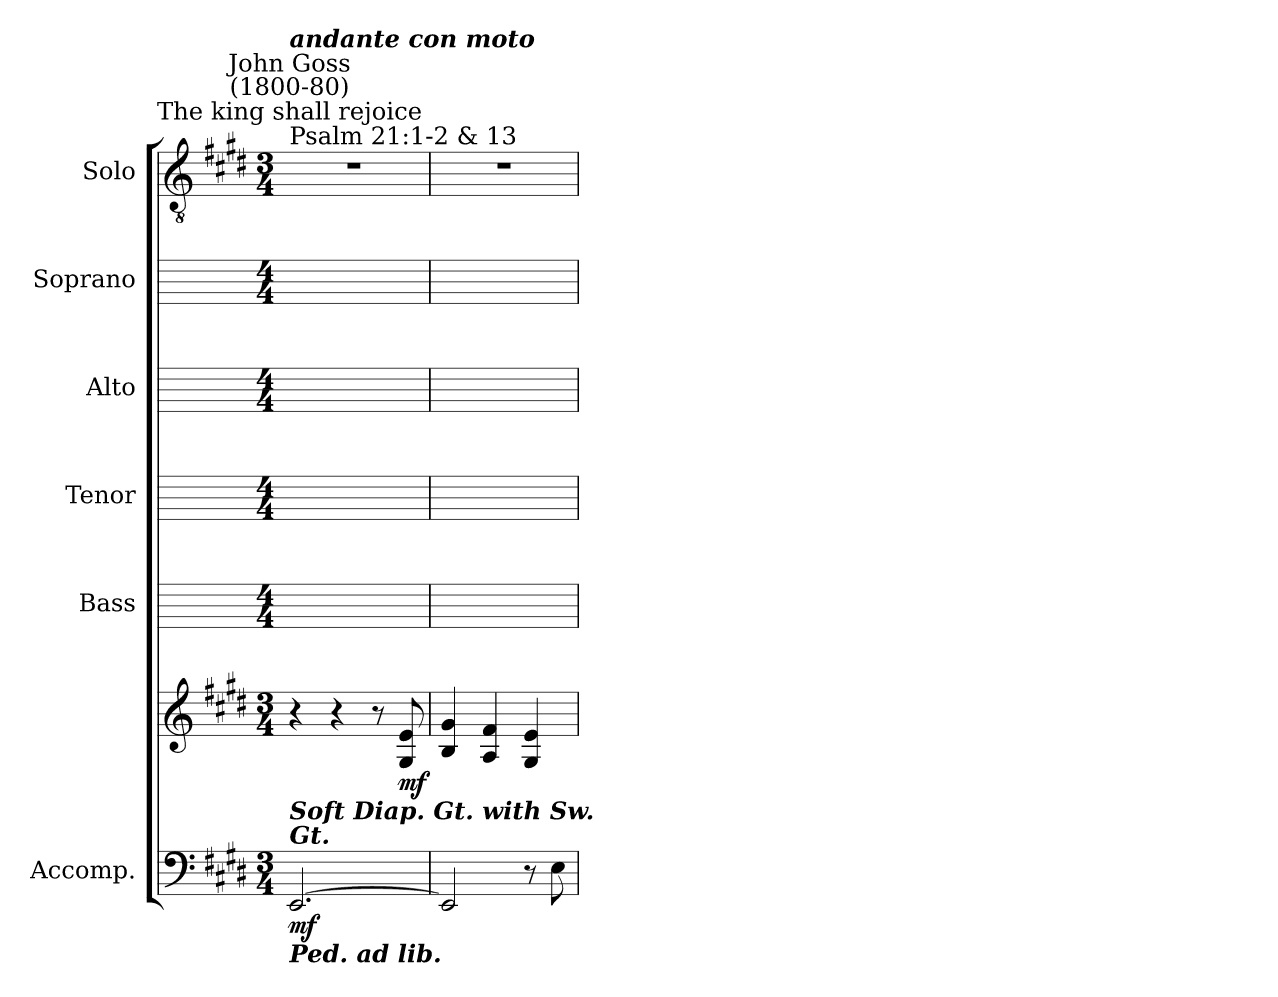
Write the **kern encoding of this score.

**kern	**kern	**dynam	**kern	**kern	**kern	**kern	**kern
*part6	*part6	*part6	*part5	*part4	*part3	*part2	*part1
*staff7	*staff6	*staff6/7	*staff5	*staff4	*staff3	*staff2	*staff1
*I"Accomp.	*	*	*I"Bass	*I"Tenor	*I"Alto	*I"Soprano	*I"Solo
*	*	*	*I'B	*I'T	*I'A	*I'S	*I'Solo
*clefF4	*clefG2	*	*	*	*	*	*clefGv2
*k[f#c#g#d#]	*k[f#c#g#d#]	*	*	*	*	*	*k[f#c#g#d#]
*E:	*E:	*	*	*	*	*	*E:
*M3/4	*M3/4	*	*M4/4	*M4/4	*M4/4	*M4/4	*M3/4
=1	=1	=1	=1	=1	=1	=1	=1
*^	*	*	*	*	*	*	*
!	!	!	!	!	!	!	!	!LO:TX:a:t=Psalm 21&colon;1-2 & 13
!	!	!	!	!	!	!	!	!LO:TX:a:cj:t=The king shall rejoice
!	!	!	!	!	!	!	!	!LO:TX:a:cj:t=John Goss\n(1800-80)
!	!	!	!	!	!	!	!	!LO:TX:a:Bi:t=andante con moto
!	!	!LO:TX:a:Bi:t=andante con moto	!	!	!	!	!	!
!LO:TX:a:Bi:t=Gt.	!	!	!	!	!	!	!	!
!LO:TX:b:Bi:t=Ped. ad lib.	!	!	!	!	!	!	!	!
!LO:TX:a:Bi:t=Soft Diap. Gt. with Sw.	!	!	!	!	!	!	!	!
!	!LO:N:vis=1	!	!LO:DY:b=2	!	!	!	!	!LO:N:vis=1
*	*^	*^	*	*	*	*	*	*
2ryy	2.ryy	[2.EE/	4r	2ryy	mf	2.r	2.r	2.r	2.r	2.r
.	.	.	4r	.	.	.	.	.	.	.
8ryy	.	.	8r	8ryy	.	.	.	.	.	.
!	!	!	!	!	!LO:DY:b	!	!	!	!	!
8ryy	.	.	8G#/ 8e/	8ryy	mf	.	.	.	.	.
=2	=2	=2	=2	=2	=2	=2	=2	=2	=2	=2
!	!LO:N:vis=1	!	!	!	!	!	!	!	!	!LO:N:vis=1
2.ryy	2.ryy	2EE/]	4B/ 4g#/	2.ryy	.	2.r	2.r	2.r	2.r	2.r
.	.	.	4A/ 4f#/	.	.	.	.	.	.	.
.	.	8r	4G#/ 4e/	.	.	.	.	.	.	.
.	.	8E\	.	.	.	.	.	.	.	.
*v	*v	*v	*	*	*	*	*	*	*	*
*	*v	*v	*	*	*	*	*	*
=	=	=	=	=	=	=	=
*-	*-	*-	*-	*-	*-	*-	*-
